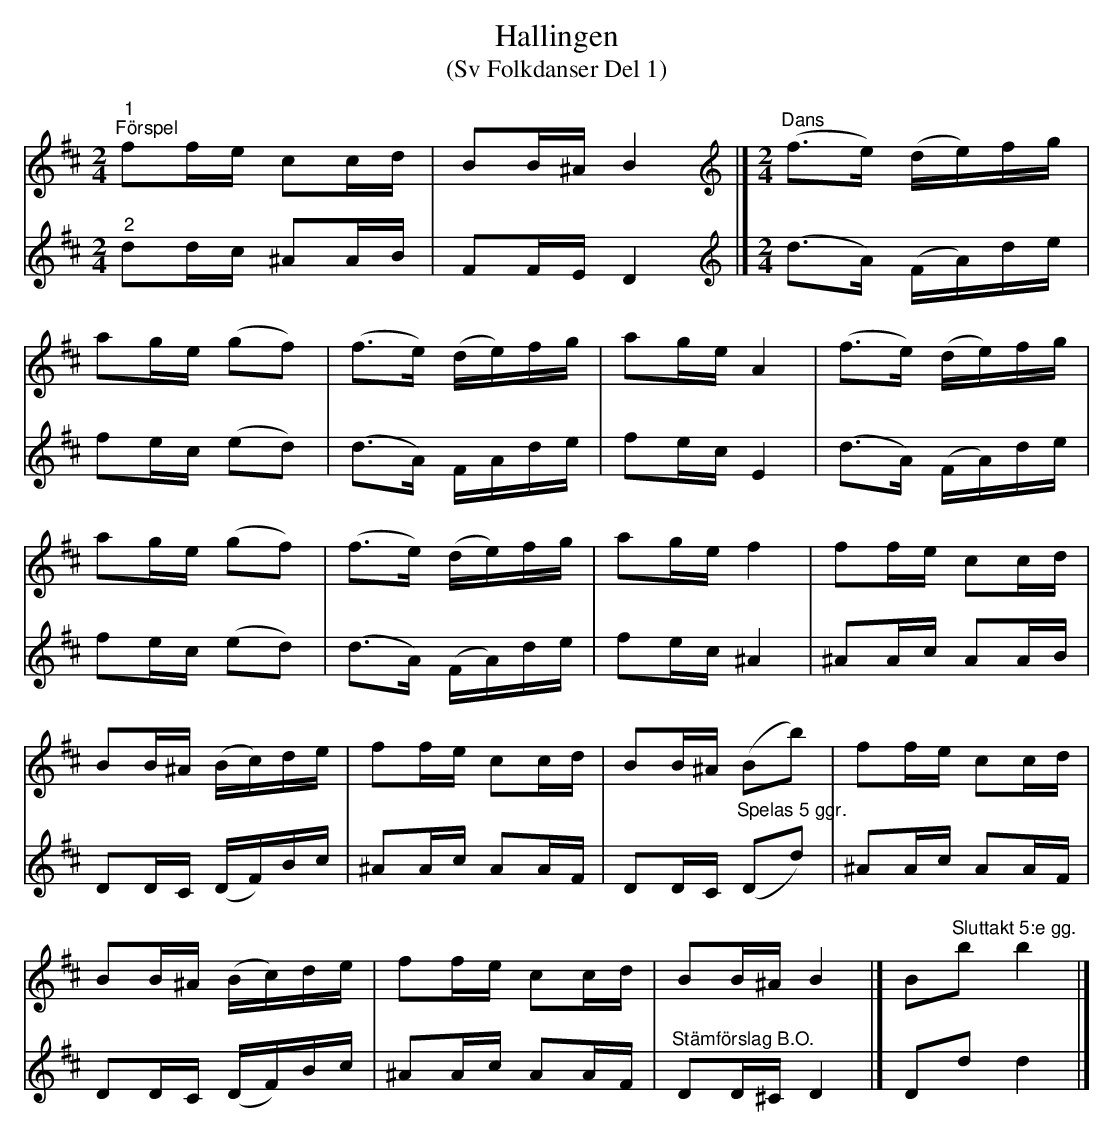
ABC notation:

X:1
T:Hallingen
T:(Sv Folkdanser Del 1)
L:1/16
M:2/4
K:Bm
V:1
"^1""^Förspel" f2fe c2cd | B2B^A B4 |][K:D][M:2/4][K:treble]"^Dans" (f2>e2) (de)fg |
a2ge (g2f2) | (f2>e2) (de)fg | a2ge A4 | (f2>e2) (de)fg |
a2ge (g2f2) | (f2>e2) (de)fg | a2ge f4 | f2fe c2cd |
B2B^A (Bc)de | f2fe c2cd | B2B^A (B2b2) | f2fe c2cd |
B2B^A (Bc)de | f2fe c2cd | B2B^A B4 |] B2"^Sluttakt 5:e gg."b2 b4 |]
V:2
"^2" d2dc ^A2AB | F2FE D4 |][K:D][M:2/4][K:treble] (d2>A2) (FA)de | f2ec (e2d2) |
(d2>A2) FAde | f2ec E4 | (d2>A2) (FA)de | f2ec (e2d2) |
(d2>A2) (FA)de | f2ec ^A4 | ^A2Ac A2AB | D2DC (DF)Bc |
^A2Ac A2AF | D2DC"^Spelas 5 ggr." (D2d2) | ^A2Ac A2AF | D2DC (DF)Bc |
^A2Ac A2AF | "^Stämförslag B.O." D2D^C D4 |] D2d2 d4 |]
